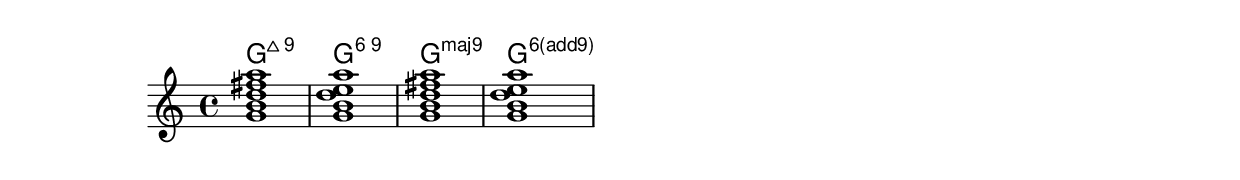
%% Do not edit this file; it is automatically
%% generated from LSR http://lsr.dsi.unimi.it
%% This file is in the public domain.
\version "2.13.16"

\header {
  lsrtags = "chords"

%% Translation of GIT committish: 2b0dc29608d6c3f5a03ead4877ae514c647adb74
  texidoces = "
Se puede usar la propiedad @code{chordNameExceptions} para
almacenar una lista de notaciones espaciales para acordes
específicos.

"
  doctitlees = "Excepciones para los nombres de acorde"

%% Translation of GIT committish: 0a868be38a775ecb1ef935b079000cebbc64de40
  texidocde = "
Die Eigenschaft @code{chordNameExceptions} kann benutzt werden, um eine
Liste an besonderen Notationen für bestimmte Akkorde zu speichern.

"
  doctitlede = "Akkordsymbolausnahmen"

  texidoc = "
The property @code{chordNameExceptions} can be used to store a list of
special notations for specific chords.

"
  doctitle = "Chord name exceptions"
} % begin verbatim

% modify maj9 and 6(add9)
% Exception music is chords with markups
chExceptionMusic = {
  <c e g b d'>1-\markup { \super "maj9" }
  <c e g a d'>1-\markup { \super "6(add9)" }
}

% Convert music to list and prepend to existing exceptions.
chExceptions = #( append
  ( sequential-music-to-chord-exceptions chExceptionMusic #t)
  ignatzekExceptions)

theMusic = \chordmode {
  g1:maj9 g1:6.9
  \set chordNameExceptions = #chExceptions
  g1:maj9 g1:6.9
}

\layout {
  ragged-right = ##t
}

<< \context ChordNames \theMusic
   \context Voice \theMusic
>>

